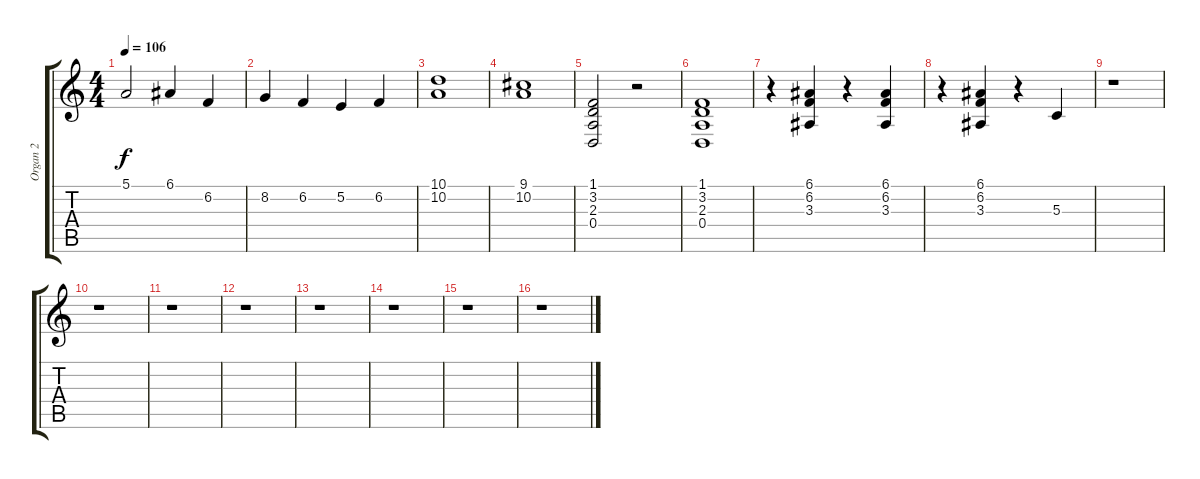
\track ("Organ 2" "Organ 2") {instrument lead2sawtooth}
\staff {score tabs}
\tuning (E4 B3 G3 D3 A2 E2) {hide}
\ts (4 4)
\tempo 106
\clef g2
\ks c
5.1.2{dy f} 6.1.4 6.2.4 |
8.2.4 6.2.4 5.2.4 6.2.4 |
(10.1 10.2).1 |
(9.1 10.2).1 |
(1.1 3.2 2.3 0.4).2{volume 7} r.2 |
(1.1 3.2 2.3 0.4).1 |
r.4 (6.1 6.2 3.3).4 r.4 (6.1 6.2 3.3).4 |
r.4 (6.1 6.2 3.3).4 r.4 5.3.4 |
r.1 |
r.1 |
r.1 |
r.1 |
r.1 |
r.1 |
r.1 |
r.1
